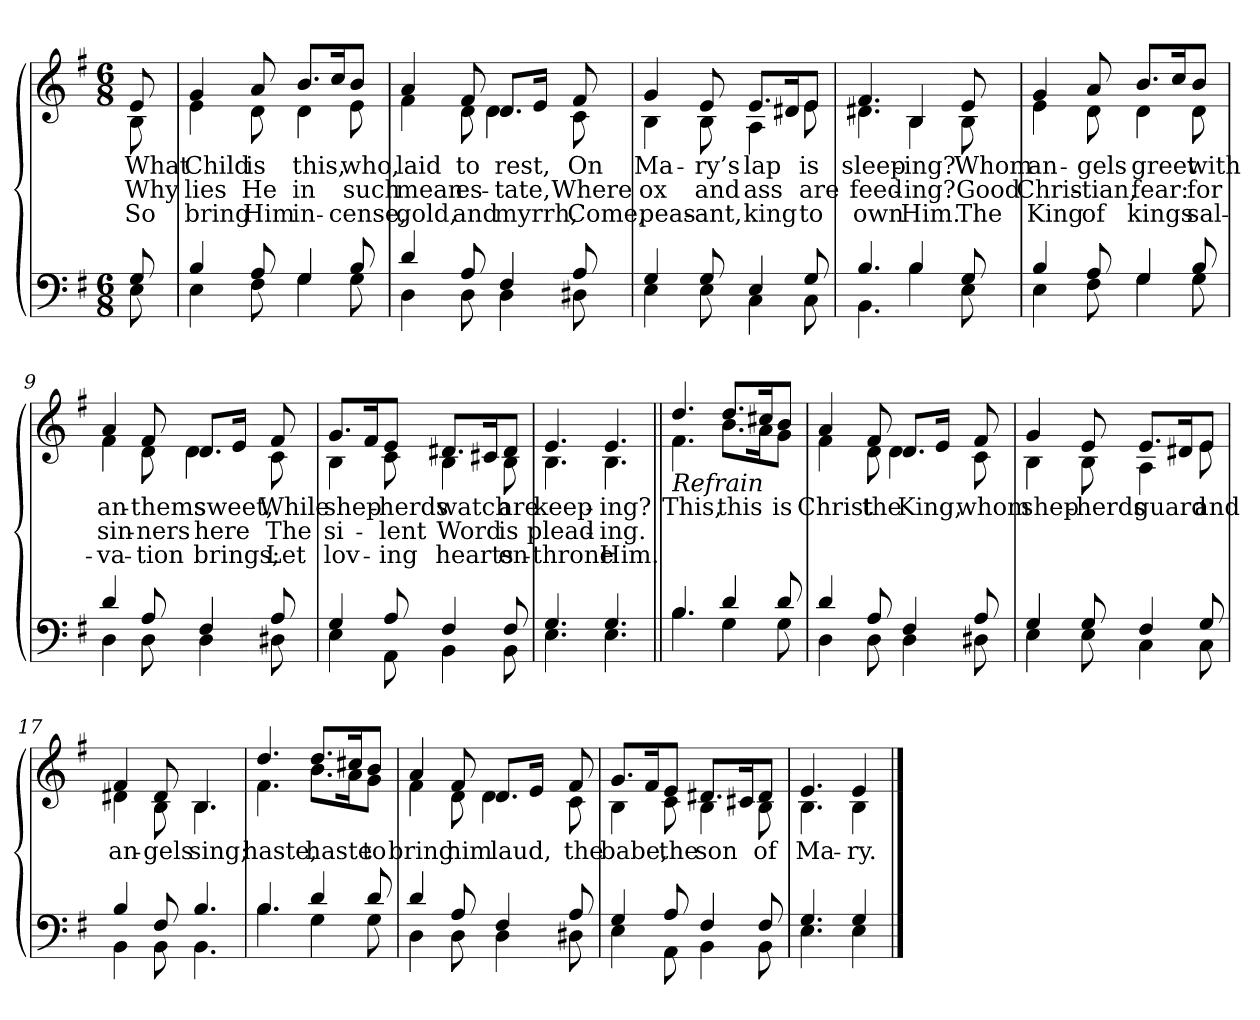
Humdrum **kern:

**kern	**kern	**text	**text	**text
*part2	*part1	*part1	*part1	*part1
*staff2	*staff1	*staff1	*staff1	*staff1
*clefF4	*clefG2	*	*	*
*k[f#]	*k[f#]	*	*	*
*M6/8	*M6/8	*	*	*
=1	=1	=1	=1	=1
*^	*	*	*	*
!	!	!LO:TX:b:i:t=Verse	!	!	!
!	!	!	!LO:LY:b	!LO:LY:b	!LO:LY:b
*	*	*^	*	*	*
8G/	8E\	8e/	8B\	What	Why	So
=2	=2	=2	=2	=2	=2	=2
!	!	!	!	!LO:LY:b	!LO:LY:b	!LO:LY:b
4B/	4E\	4g/	4e\	Child	lies	bring
!	!	!	!	!LO:LY:b	!LO:LY:b	!LO:LY:b
8A/	8F#\	8a/	8d\	is	He	Him
!	!	!	!	!LO:LY:b	!LO:LY:b	!LO:LY:b
4G/	4G\	8.b/L	4d\	this,	in	in-
.	.	16cc/K	.	.	.	.
!	!	!	!	!LO:LY:b	!LO:LY:b	!LO:LY:b
8B/	8G\	8b/J	8e\	who,	such	-cense,
=3	=3	=3	=3	=3	=3	=3
!	!	!	!	!LO:LY:b	!LO:LY:b	!LO:LY:b
4d/	4D\	4a/	4f#\	laid	mean	gold,
!	!	!	!	!LO:LY:b	!LO:LY:b	!LO:LY:b
8A/	8D\	8f#/	8d\	to	es-	and
!	!	!	!	!LO:LY:b	!LO:LY:b	!LO:LY:b
4F#/	4D\	8.d/L	4d\	rest,	-tate,	myrrh,
.	.	16e/Jk	.	.	.	.
!!LO:LB:g=z	!!
=4-	=4-	=4-	=4-	=4-	=4-	=4-
!	!	!	!	!LO:LY:b	!LO:LY:b	!LO:LY:b
8A/	8D#X\	8f#/	8c\	On	Where	Come,
=5	=5	=5	=5	=5	=5	=5
!	!	!	!	!LO:LY:b	!LO:LY:b	!LO:LY:b
4G/	4E\	4g/	4B\	Ma-	ox	peas-
!	!	!	!	!LO:LY:b	!LO:LY:b	!LO:LY:b
8G/	8E\	8e/	8B\	-ry’s	and	-ant,
!	!	!	!	!LO:LY:b	!LO:LY:b	!LO:LY:b
4E/	4C\	8.e/L	4A\	lap	ass	king
.	.	16d#X/K	.	.	.	.
!	!	!	!	!LO:LY:b	!LO:LY:b	!LO:LY:b
8G/	8C\	8e/J	8e\	is	are	to
=6	=6	=6	=6	=6	=6	=6
!	!	!	!	!LO:LY:b	!LO:LY:b	!LO:LY:b
4.B/	4.BB\	4.f#/	4.d#X\	sleep-	feed-	own
!	!	!	!	!LO:LY:b	!LO:LY:b	!LO:LY:b
4B/	4B\	4B/	4B\	-ing?	-ing?	Him.
!!LO:LB:g=z	!!
=7-	=7-	=7-	=7-	=7-	=7-	=7-
!	!	!	!	!LO:LY:b	!LO:LY:b	!LO:LY:b
8G/	8E\	8e/	8B\	Whom	Good	The
=8	=8	=8	=8	=8	=8	=8
!	!	!	!	!LO:LY:b	!LO:LY:b	!LO:LY:b
4B/	4E\	4g/	4e\	an-	Chris-	King
!	!	!	!	!LO:LY:b	!LO:LY:b	!LO:LY:b
8A/	8F#\	8a/	8d\	-gels	-tian,	of
!	!	!	!	!LO:LY:b	!LO:LY:b	!LO:LY:b
4G/	4G\	8.b/L	4d\	greet	fear:	kings
.	.	16cc/K	.	.	.	.
!	!	!	!	!LO:LY:b	!LO:LY:b	!LO:LY:b
8B/	8G\	8b/J	8d\	with	for	sal-
=9	=9	=9	=9	=9	=9	=9
!	!	!	!	!LO:LY:b	!LO:LY:b	!LO:LY:b
4d/	4D\	4a/	4f#\	an-	sin-	-va-
!	!	!	!	!LO:LY:b	!LO:LY:b	!LO:LY:b
8A/	8D\	8f#/	8d\	-thems	-ners	-tion
!	!	!	!	!LO:LY:b	!LO:LY:b	!LO:LY:b
4F#/	4D\	8.d/L	4d\	sweet,	here	brings;
.	.	16e/Jk	.	.	.	.
!!LO:LB:g=z	!!
=10-	=10-	=10-	=10-	=10-	=10-	=10-
!	!	!	!	!LO:LY:b	!LO:LY:b	!LO:LY:b
8A/	8D#X\	8f#/	8c\	While	The	Let
=11	=11	=11	=11	=11	=11	=11
!	!	!	!	!LO:LY:b	!LO:LY:b	!LO:LY:b
4G/	4E\	8.g/L	4B\	shep-	si-	lov-
.	.	16f#/K	.	.	.	.
!	!	!	!	!LO:LY:b	!LO:LY:b	!LO:LY:b
8A/	8AA\	8e/J	8c\	-herds	-lent	-ing
!	!	!	!	!LO:LY:b	!LO:LY:b	!LO:LY:b
4F#/	4BB\	8.d#X/L	4B\	watch	Word	hearts
.	.	16c#X/K	.	.	.	.
!	!	!	!	!LO:LY:b	!LO:LY:b	!LO:LY:b
8F#/	8BB\	8d#/J	8B\	are	is	en-
=12	=12	=12	=12	=12	=12	=12
!	!	!	!	!LO:LY:b	!LO:LY:b	!LO:LY:b
4.G/	4.E\	4.e/	4.B\	keep-	plead-	-throne
!	!	!	!	!LO:LY:b	!LO:LY:b	!LO:LY:b
4.G/	4.E\	4.e/	4.B\	-ing?	-ing.	Him.
!!LO:LB:g=z	!!
=13||	=13||	=13||	=13||	=13||	=13||	=13||
!	!	!LO:TX:b:i:t=Refrain	!	!	!	!
!	!	!	!	!LO:LY:b	!	!
4.B/	4.B\	4.dd/	4.f#\	This,	.	.
!	!	!	!	!LO:LY:b	!	!
4d/	4G\	8.dd/L	8.b\L	this	.	.
.	.	16cc#X/K	16a\K	.	.	.
!	!	!	!	!LO:LY:b	!	!
8d/	8G\	8b/J	8g\J	is	.	.
=14	=14	=14	=14	=14	=14	=14
!	!	!	!	!LO:LY:b	!	!
4d/	4D\	4a/	4f#\	Christ	.	.
!	!	!	!	!LO:LY:b	!	!
8A/	8D\	8f#/	8d\	the	.	.
!	!	!	!	!LO:LY:b	!	!
4F#/	4D\	8.d/L	4d\	King,	.	.
.	.	16e/Jk	.	.	.	.
!!LO:LB:g=z	!!
=15-	=15-	=15-	=15-	=15-	=15-	=15-
!	!	!	!	!LO:LY:b	!	!
8A/	8D#X\	8f#/	8c\	whom	.	.
=16	=16	=16	=16	=16	=16	=16
!	!	!	!	!LO:LY:b	!	!
4G/	4E\	4g/	4B\	shep-	.	.
!	!	!	!	!LO:LY:b	!	!
8G/	8E\	8e/	8B\	-herds	.	.
!	!	!	!	!LO:LY:b	!	!
4F#/	4C\	8.e/L	4A\	guard	.	.
.	.	16d#X/K	.	.	.	.
!	!	!	!	!LO:LY:b	!	!
8G/	8C\	8e/J	8e\	and	.	.
=17	=17	=17	=17	=17	=17	=17
!	!	!	!	!LO:LY:b	!	!
4B/	4BB\	4f#/	4d#X\	an-	.	.
!	!	!	!	!LO:LY:b	!	!
8F#/	8BB\	8d#i/	8B\	-gels	.	.
!	!	!	!	!LO:LY:b	!	!
4.B/	4.BB\	4.B/	4.B\	sing;	.	.
!!LO:LB:g=z	!!
=18	=18	=18	=18	=18	=18	=18
!	!	!	!	!LO:LY:b	!	!
4.B/	4.B\	4.dd/	4.f#\	haste,	.	.
!	!	!	!	!LO:LY:b	!	!
4d/	4G\	8.dd/L	8.b\L	haste	.	.
.	.	16cc#X/K	16a\K	.	.	.
!	!	!	!	!LO:LY:b	!	!
8d/	8G\	8b/J	8g\J	to	.	.
=19	=19	=19	=19	=19	=19	=19
!	!	!	!	!LO:LY:b	!	!
4d/	4D\	4a/	4f#\	bring	.	.
!	!	!	!	!LO:LY:b	!	!
8A/	8D\	8f#/	8d\	him	.	.
!	!	!	!	!LO:LY:b	!	!
4F#/	4D\	8.d/L	4d\	laud,	.	.
.	.	16e/Jk	.	.	.	.
!!LO:LB:g=z	!!
=20-	=20-	=20-	=20-	=20-	=20-	=20-
!	!	!	!	!LO:LY:b	!	!
8A/	8D#X\	8f#/	8c\	the	.	.
=21	=21	=21	=21	=21	=21	=21
!	!	!	!	!LO:LY:b	!	!
4G/	4E\	8.g/L	4B\	babe,	.	.
.	.	16f#/K	.	.	.	.
!	!	!	!	!LO:LY:b	!	!
8A/	8AA\	8e/J	8c\	the	.	.
!	!	!	!	!LO:LY:b	!	!
4F#/	4BB\	8.d#X/L	4B\	son	.	.
.	.	16c#X/K	.	.	.	.
!	!	!	!	!LO:LY:b	!	!
8F#/	8BB\	8d#/J	8B\	of	.	.
=22	=22	=22	=22	=22	=22	=22
!	!	!	!	!LO:LY:b	!	!
4.G/	4.E\	4.e/	4.B\	Ma-	.	.
!	!	!	!	!LO:LY:b	!	!
4G/	4E\	4e/	4B\	-ry.	.	.
*v	*v	*	*	*	*	*
*	*v	*v	*	*	*
==	==	==	==	==
*-	*-	*-	*-	*-
